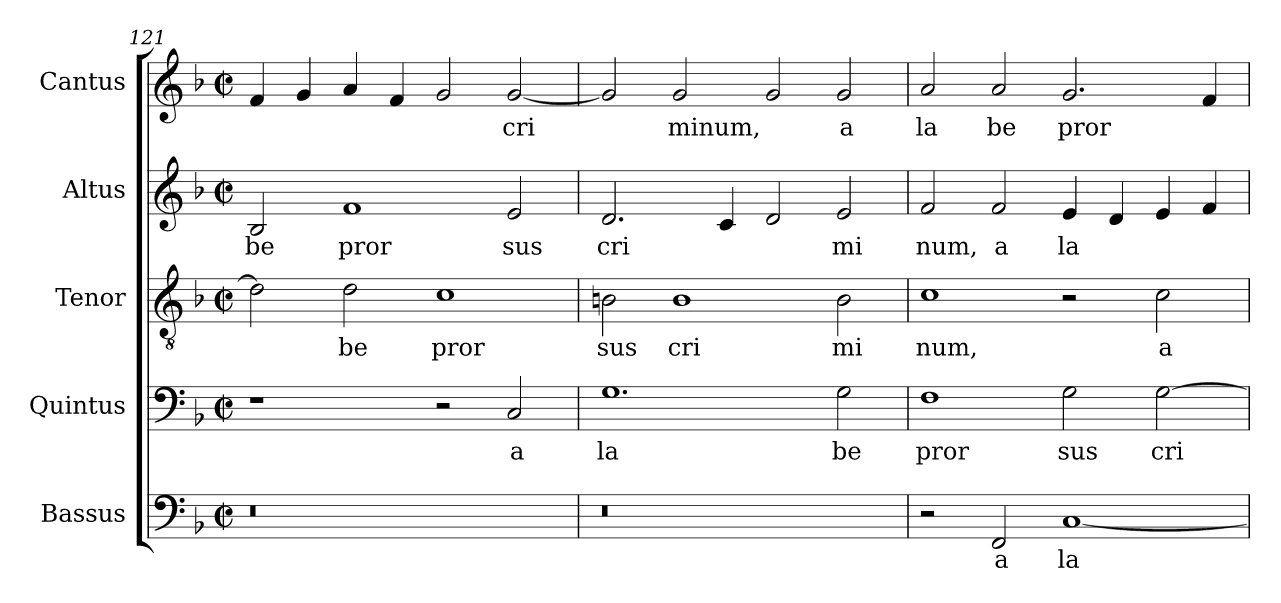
**kern	**text	**kern	**text	**kern	**text	**kern	**text	**kern	**text
*part5	*part5	*part4	*part4	*part3	*part3	*part2	*part2	*part1	*part1
*staff5	*staff5	*staff4	*staff4	*staff3	*staff3	*staff2	*staff2	*staff1	*staff1
*I"Bassus	*	*I"Quintus	*	*I"Tenor	*	*I"Altus	*	*I"Cantus	*
*clefF4	*	*clefF4	*	*clefGv2	*	*clefG2	*	*clefG2	*
*k[b-]	*	*k[b-]	*	*k[b-]	*	*k[b-]	*	*k[b-]	*
*F:	*	*F:	*	*F:	*	*F:	*	*F:	*
*M2/2	*	*M2/2	*	*M2/2	*	*M2/2	*	*M2/2	*
*met(c|)	*	*met(c|)	*	*met(c|)	*	*met(c|)	*	*met(c|)	*
=121	=121	=121	=121	=121	=121	=121	=121	=121	=121
!	!	!	!	!	!	!	!LO:LY:b:cj	!	!
0r	.	1r	.	2d\]	.	2B-/	be	4f/	.
.	.	.	.	.	.	.	.	4g/	.
!	!	!	!	!	!LO:LY:b:cj	!	!LO:LY:b:cj	!	!
.	.	.	.	2d\	be	1f	pror	4a/	.
.	.	.	.	.	.	.	.	4f/	.
!	!	!	!	!	!LO:LY:b:cj	!	!	!	!
.	.	2r	.	1c	pror	.	.	2g/	.
!	!	!	!LO:LY:b:cj	!	!	!	!LO:LY:b:cj	!	!LO:LY:b
.	.	2C/	a	.	.	2e/	sus	[<2g/	cri
=122	=122	=122	=122	=122	=122	=122	=122	=122	=122
!	!	!	!LO:LY:b:cj	!	!LO:LY:b:cj	!	!LO:LY:b	!	!
0r	.	1.G	la	2Bn\	sus	2.d/	cri	2g/]	.
!	!	!	!	!	!LO:LY:b:cj	!	!	!	!LO:LY:b
.	.	.	.	1B	cri	.	.	2g/	minum,
.	.	.	.	.	.	4c/	.	.	.
.	.	.	.	.	.	2d/	.	2g/	.
!	!	!	!LO:LY:b:cj	!	!LO:LY:b:cj	!	!LO:LY:b:cj	!	!LO:LY:b:cj
.	.	2G\	be	2B\	mi	2e/	mi	2g/	a
=123	=123	=123	=123	=123	=123	=123	=123	=123	=123
!	!	!	!LO:LY:b:cj	!	!LO:LY:b:cj	!	!LO:LY:b:cj	!	!LO:LY:b:cj
2r	.	1F	pror	1c	num,	2f/	num,	2a/	la
!	!LO:LY:b:cj	!	!	!	!	!	!LO:LY:b:cj	!	!LO:LY:b:cj
2FF/	a	.	.	.	.	2f/	a	2a/	be
!	!LO:LY:b:cj	!	!LO:LY:b:cj	!	!	!	!LO:LY:b:cj	!	!LO:LY:b
[>1C	la-	2G\	sus	2r	.	4e/	la	2.g/	pror
.	.	.	.	.	.	4d/	.	.	.
!	!	!	!LO:LY:b	!	!LO:LY:b:cj	!	!	!	!
.	.	[>2G\	cri	2c\	a	4e/	.	.	.
.	.	.	.	.	.	4f/	.	4f/	.
=	=	=	=	=	=	=	=	=	=
*-	*-	*-	*-	*-	*-	*-	*-	*-	*-
